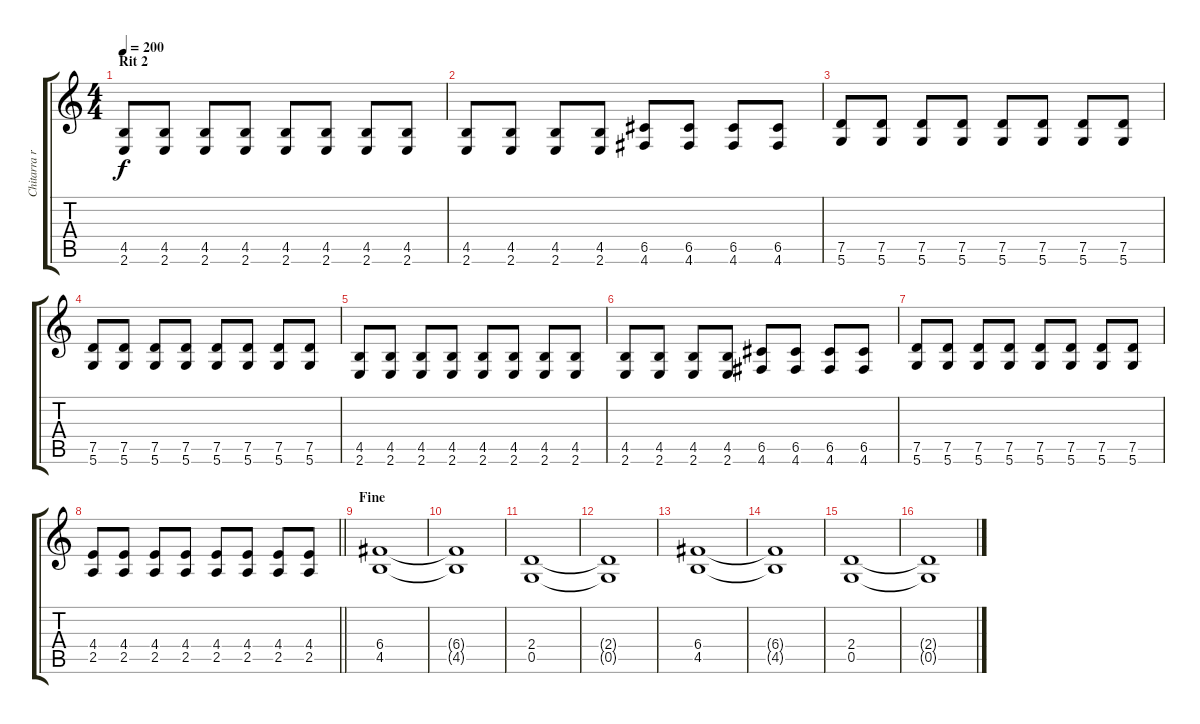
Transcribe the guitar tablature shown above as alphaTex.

\track ("Chitarra ritm" "Chitarra r") {instrument overdrivenguitar}
\staff {score tabs}
\tuning (D4 A3 F3 C3 G2 D2) {hide}
\ts (4 4)
\section ("" "Rit 2")
\tempo 200
\clef g2
\ks c
(4.5 2.6).8{dy f} (4.5 2.6).8 (4.5 2.6).8 (4.5 2.6).8 (4.5 2.6).8 (4.5 2.6).8 (4.5 2.6).8 (4.5 2.6).8 |
(4.5 2.6).8 (4.5 2.6).8 (4.5 2.6).8 (4.5 2.6).8 (6.5 4.6).8 (6.5 4.6).8 (6.5 4.6).8 (6.5 4.6).8 |
(7.5 5.6).8 (7.5 5.6).8 (7.5 5.6).8 (7.5 5.6).8 (7.5 5.6).8 (7.5 5.6).8 (7.5 5.6).8 (7.5 5.6).8 |
(7.5 5.6).8 (7.5 5.6).8 (7.5 5.6).8 (7.5 5.6).8 (7.5 5.6).8 (7.5 5.6).8 (7.5 5.6).8 (7.5 5.6).8 |
(4.5 2.6).8 (4.5 2.6).8 (4.5 2.6).8 (4.5 2.6).8 (4.5 2.6).8 (4.5 2.6).8 (4.5 2.6).8 (4.5 2.6).8 |
(4.5 2.6).8 (4.5 2.6).8 (4.5 2.6).8 (4.5 2.6).8 (6.5 4.6).8 (6.5 4.6).8 (6.5 4.6).8 (6.5 4.6).8 |
(7.5 5.6).8 (7.5 5.6).8 (7.5 5.6).8 (7.5 5.6).8 (7.5 5.6).8 (7.5 5.6).8 (7.5 5.6).8 (7.5 5.6).8 |
\barLineRight lightlight
(4.4 2.5).8 (4.4 2.5).8 (4.4 2.5).8 (4.4 2.5).8 (4.4 2.5).8 (4.4 2.5).8 (4.4 2.5).8 (4.4 2.5).8 |
\section ("" "Fine")
(6.4 4.5).1 |
(6.4{t} 4.5{t}).1 |
(2.4 0.5).1 |
(2.4{t} 0.5{t}).1 |
(6.4 4.5).1 |
(6.4{t} 4.5{t}).1 |
(2.4 0.5).1 |
(2.4{t} 0.5{t}).1
